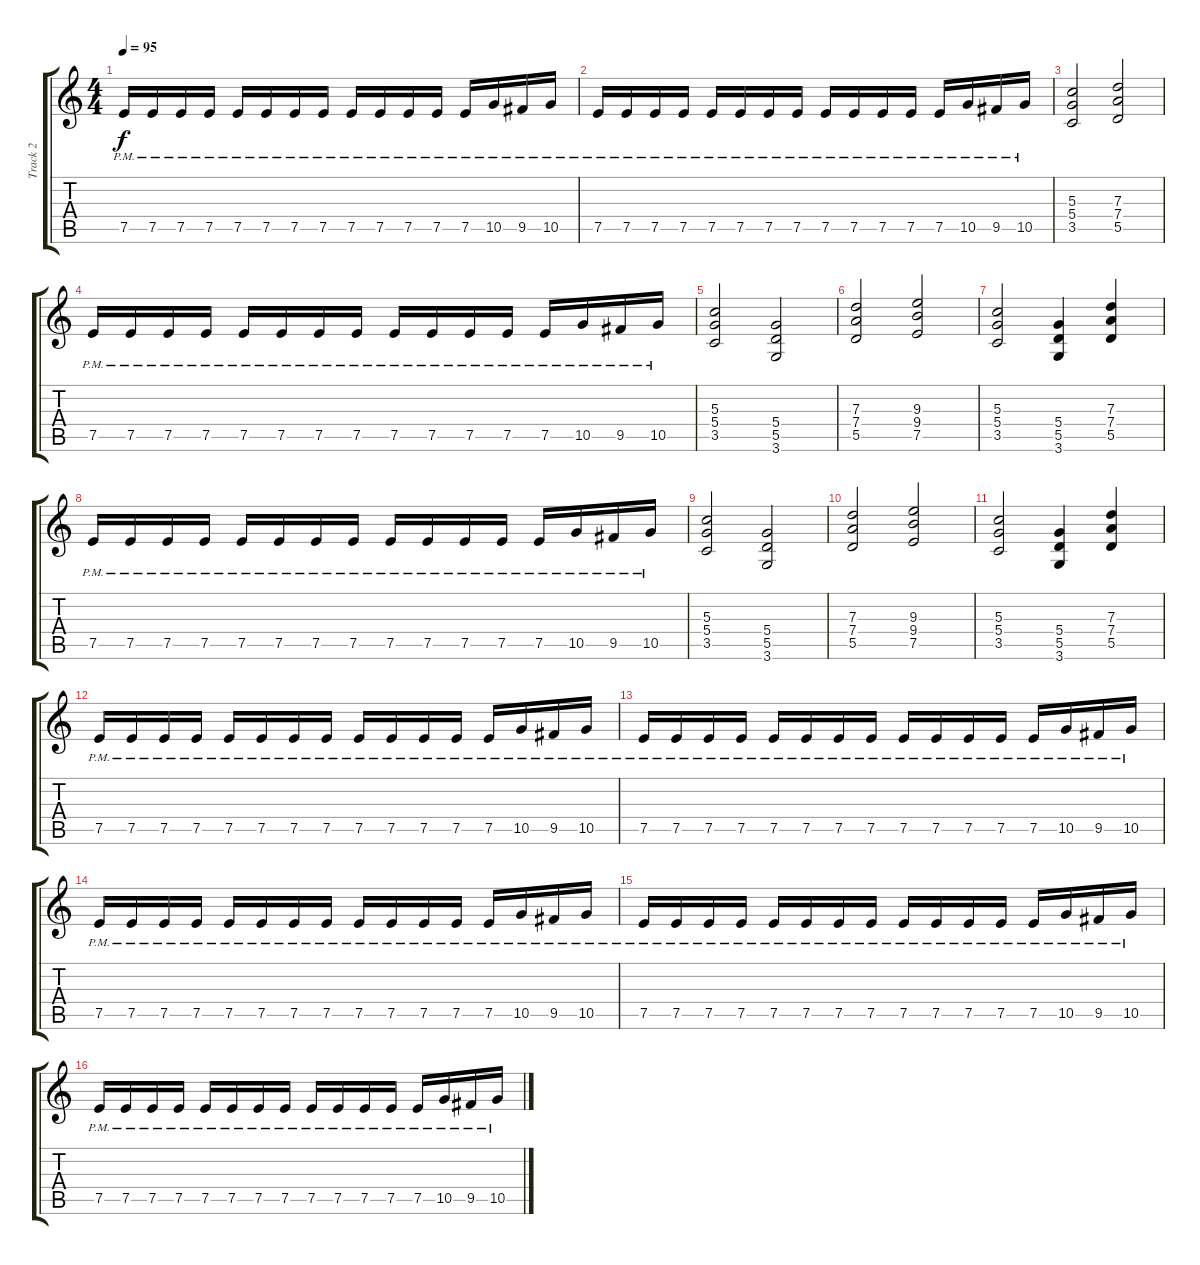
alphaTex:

\track ("Track 2" "Track 2") {instrument electricguitarclean}
\staff {score tabs}
\tuning (E4 B3 G3 D3 A2 E2) {hide}
\ts (4 4)
\tempo 95
\clef g2
\ks c
7.5{pm}.16{dy f} 7.5{pm}.16 7.5{pm}.16 7.5{pm}.16 7.5{pm}.16 7.5{pm}.16 7.5{pm}.16 7.5{pm}.16 7.5{pm}.16 7.5{pm}.16 7.5{pm}.16 7.5{pm}.16 7.5{pm}.16 10.5{pm}.16 9.5{pm}.16 10.5{pm}.16 |
7.5{pm}.16 7.5{pm}.16 7.5{pm}.16 7.5{pm}.16 7.5{pm}.16 7.5{pm}.16 7.5{pm}.16 7.5{pm}.16 7.5{pm}.16 7.5{pm}.16 7.5{pm}.16 7.5{pm}.16 7.5{pm}.16 10.5{pm}.16 9.5{pm}.16 10.5{pm}.16 |
(5.3 5.4 3.5).2 (7.3 7.4 5.5).2 |
7.5{pm}.16 7.5{pm}.16 7.5{pm}.16 7.5{pm}.16 7.5{pm}.16 7.5{pm}.16 7.5{pm}.16 7.5{pm}.16 7.5{pm}.16 7.5{pm}.16 7.5{pm}.16 7.5{pm}.16 7.5{pm}.16 10.5{pm}.16 9.5{pm}.16 10.5{pm}.16 |
(5.3 5.4 3.5).2 (5.4 5.5 3.6).2 |
(7.3 7.4 5.5).2 (9.3 9.4 7.5).2 |
(5.3 5.4 3.5).2 (5.4 5.5 3.6).4 (7.3 7.4 5.5).4 |
7.5{pm}.16 7.5{pm}.16 7.5{pm}.16 7.5{pm}.16 7.5{pm}.16 7.5{pm}.16 7.5{pm}.16 7.5{pm}.16 7.5{pm}.16 7.5{pm}.16 7.5{pm}.16 7.5{pm}.16 7.5{pm}.16 10.5{pm}.16 9.5{pm}.16 10.5{pm}.16 |
(5.3 5.4 3.5).2 (5.4 5.5 3.6).2 |
(7.3 7.4 5.5).2 (9.3 9.4 7.5).2 |
(5.3 5.4 3.5).2 (5.4 5.5 3.6).4 (7.3 7.4 5.5).4 |
7.5{pm}.16 7.5{pm}.16 7.5{pm}.16 7.5{pm}.16 7.5{pm}.16 7.5{pm}.16 7.5{pm}.16 7.5{pm}.16 7.5{pm}.16 7.5{pm}.16 7.5{pm}.16 7.5{pm}.16 7.5{pm}.16 10.5{pm}.16 9.5{pm}.16 10.5{pm}.16 |
7.5{pm}.16 7.5{pm}.16 7.5{pm}.16 7.5{pm}.16 7.5{pm}.16 7.5{pm}.16 7.5{pm}.16 7.5{pm}.16 7.5{pm}.16 7.5{pm}.16 7.5{pm}.16 7.5{pm}.16 7.5{pm}.16 10.5{pm}.16 9.5{pm}.16 10.5{pm}.16 |
7.5{pm}.16 7.5{pm}.16 7.5{pm}.16 7.5{pm}.16 7.5{pm}.16 7.5{pm}.16 7.5{pm}.16 7.5{pm}.16 7.5{pm}.16 7.5{pm}.16 7.5{pm}.16 7.5{pm}.16 7.5{pm}.16 10.5{pm}.16 9.5{pm}.16 10.5{pm}.16 |
7.5{pm}.16 7.5{pm}.16 7.5{pm}.16 7.5{pm}.16 7.5{pm}.16 7.5{pm}.16 7.5{pm}.16 7.5{pm}.16 7.5{pm}.16 7.5{pm}.16 7.5{pm}.16 7.5{pm}.16 7.5{pm}.16 10.5{pm}.16 9.5{pm}.16 10.5{pm}.16 |
7.5{pm}.16 7.5{pm}.16 7.5{pm}.16 7.5{pm}.16 7.5{pm}.16 7.5{pm}.16 7.5{pm}.16 7.5{pm}.16 7.5{pm}.16 7.5{pm}.16 7.5{pm}.16 7.5{pm}.16 7.5{pm}.16 10.5{pm}.16 9.5{pm}.16 10.5{pm}.16
